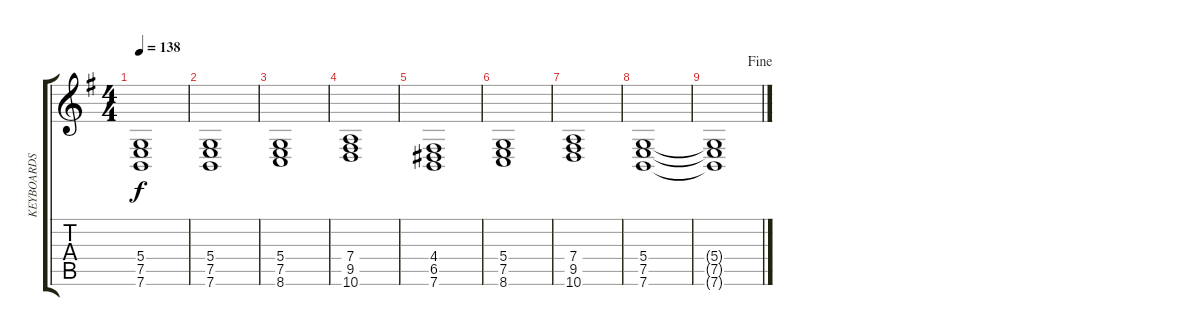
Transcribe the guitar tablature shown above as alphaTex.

\track ("KEYBOARDS" "KEYBOARDS") {instrument synthstrings1}
\staff {score tabs}
\tuning (E4 B3 G3 D3 A2 E2) {hide}
\ts (4 4)
\tempo 138
\clef g2
\ks eminor
(5.4{t} 7.5{t} 7.6{t}).1{dy f} |
(5.4 7.5 7.6).1 |
(5.4 7.5 8.6).1 |
(7.4 9.5 10.6).1 |
(4.4 6.5 7.6).1 |
(5.4 7.5 8.6).1 |
(7.4 9.5 10.6).1 |
(5.4 7.5 7.6).1 |
\jump fine
(5.4{t} 7.5{t} 7.6{t}).1
